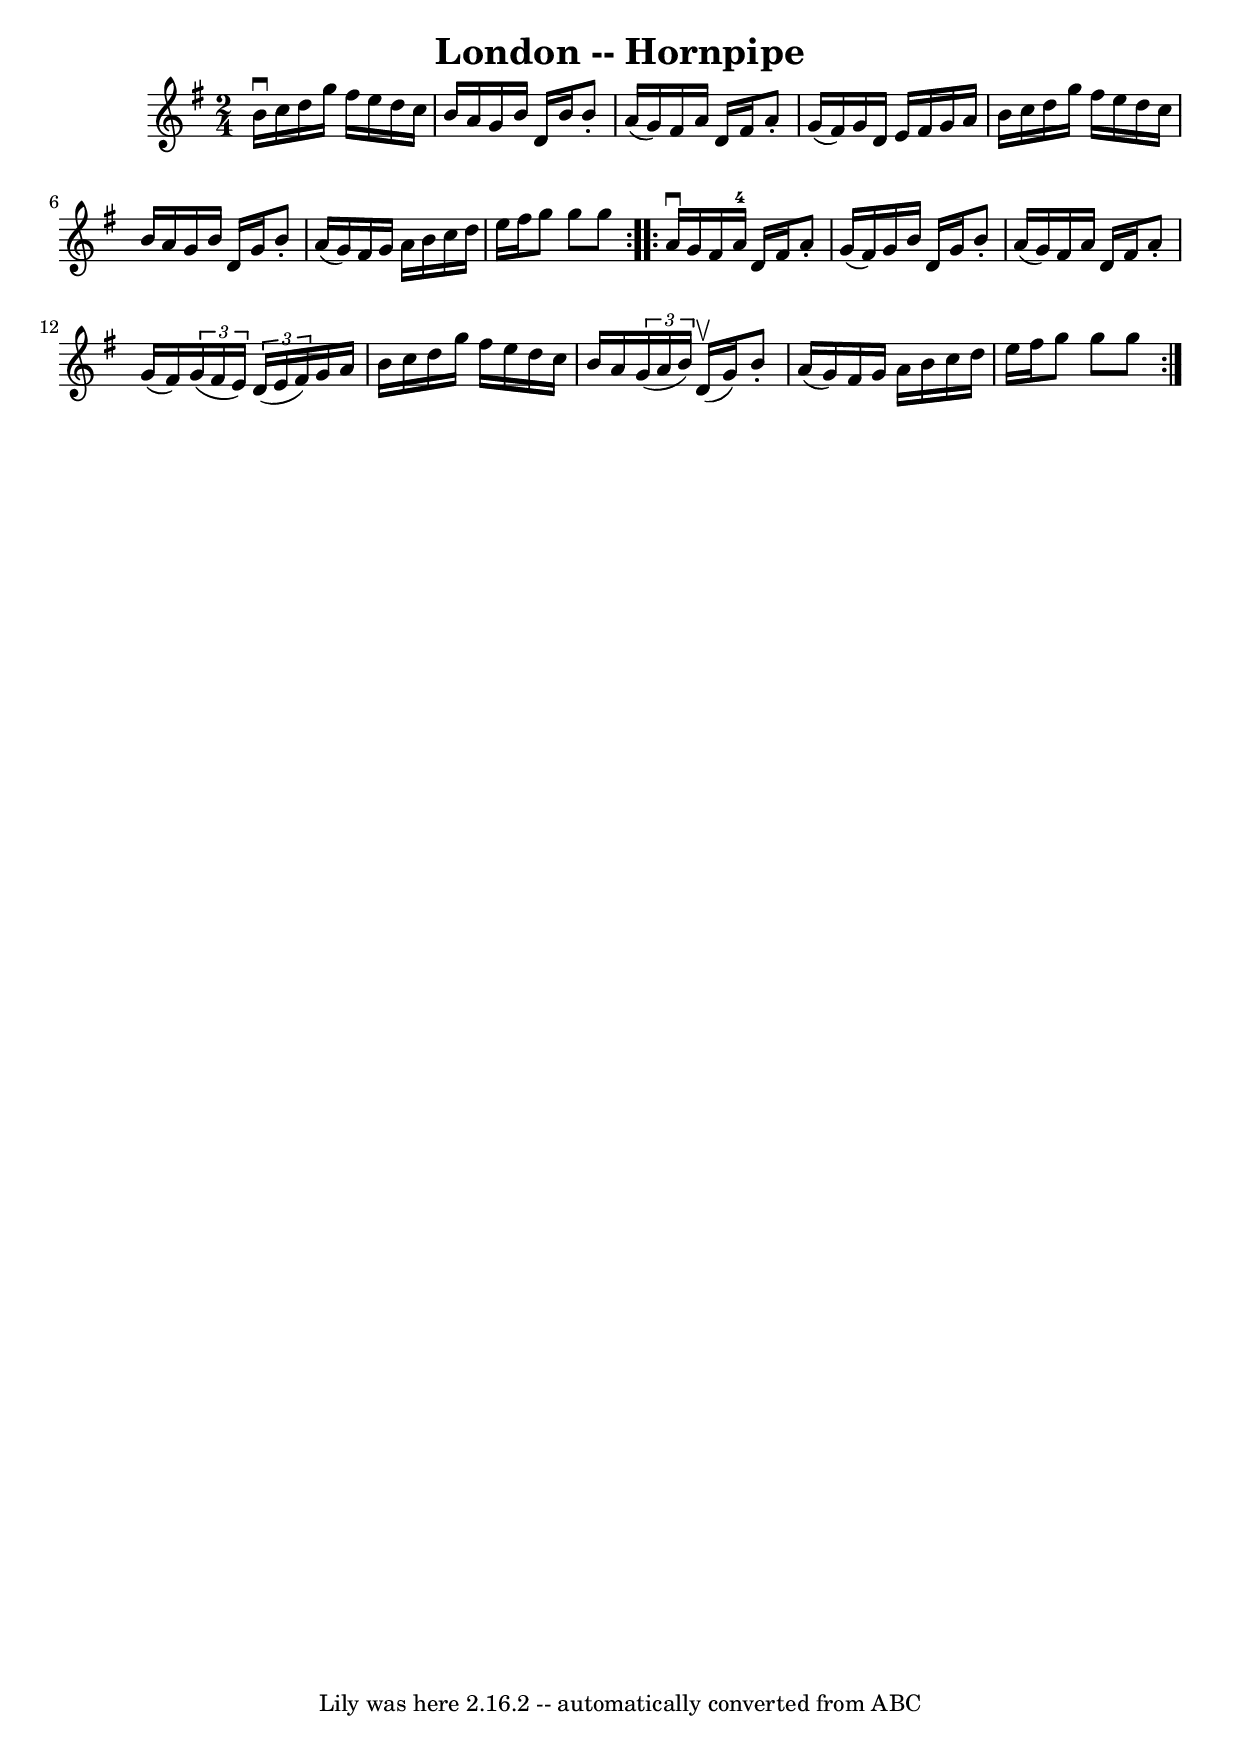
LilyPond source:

\version "2.16.2"
\include "Mammoth.ily"
\header {
  %% book = "Cole's 1000 Fiddle Tunes"
  crossRefNumber = "1"
  footnotes = ""
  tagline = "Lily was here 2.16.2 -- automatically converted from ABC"
  title = "London -- Hornpipe"

}
voicedefault =  {



  \repeat volta 2 {

    \time 2/4 
    \key g \major     b'16^\downbow c''16   |
    d''16 g''16         fis''16 e''16 d''16 c''16 b'16 a'16   |
    g'16 b'16         d'16 b'16 b'8-. a'16 (g'16)  |
    fis'16 a'16 d'16         fis'16 a'8-. g'16 (fis'16)  |
    g'16 d'16 e'16         fis'16 g'16 a'16 b'16 c''16   |
    d''16 g''16 fis''16      e''16 d''16 c''16 b'16 a'16   |
    g'16 b'16 d'16         g'16 b'8-. a'16 (g'16)  |
    fis'16 g'16 a'16 b'16         c''16 d''16 e''16 fis''16   |
    g''8 g''8 g''8  
  }     

  \repeat volta 2 {     a'16^\downbow g'16   |
    fis'16 a'16-4        d'16 fis'16 a'8-. g'16 (fis'16)  |
    g'16 b'16 d'16       g'16 b'8-. a'16 (g'16)  |
    fis'16 a'16 d'16         fis'16 a'8-. g'16 (fis'16)  |
    \times 2/3 { g'16 (
		 fis'16 e'16) 
	       }   \times 2/3 { d'16 (e'16 fis'16) 
			      } g'16         a'16 b'16 c''16   |
    d''16 g''16 fis''16 e''16 d''16      c''16 b'16 a'16   |
    \times 2/3 { g'16 (a'16 b'16) 
	       }      d'16 (^\upbow g'16) b'8-. a'16 (g'16)  |
    fis'16         g'16 a'16 b'16 c''16 d''16 e''16 fis''16   |
    g''8    
    g''8 g''8  
  }   

}

\score{
  <<

    \context Staff="default"
    {
      \voicedefault 
      
    }

  >>
  \layout {
    
  }
  \midi {
  }

}
